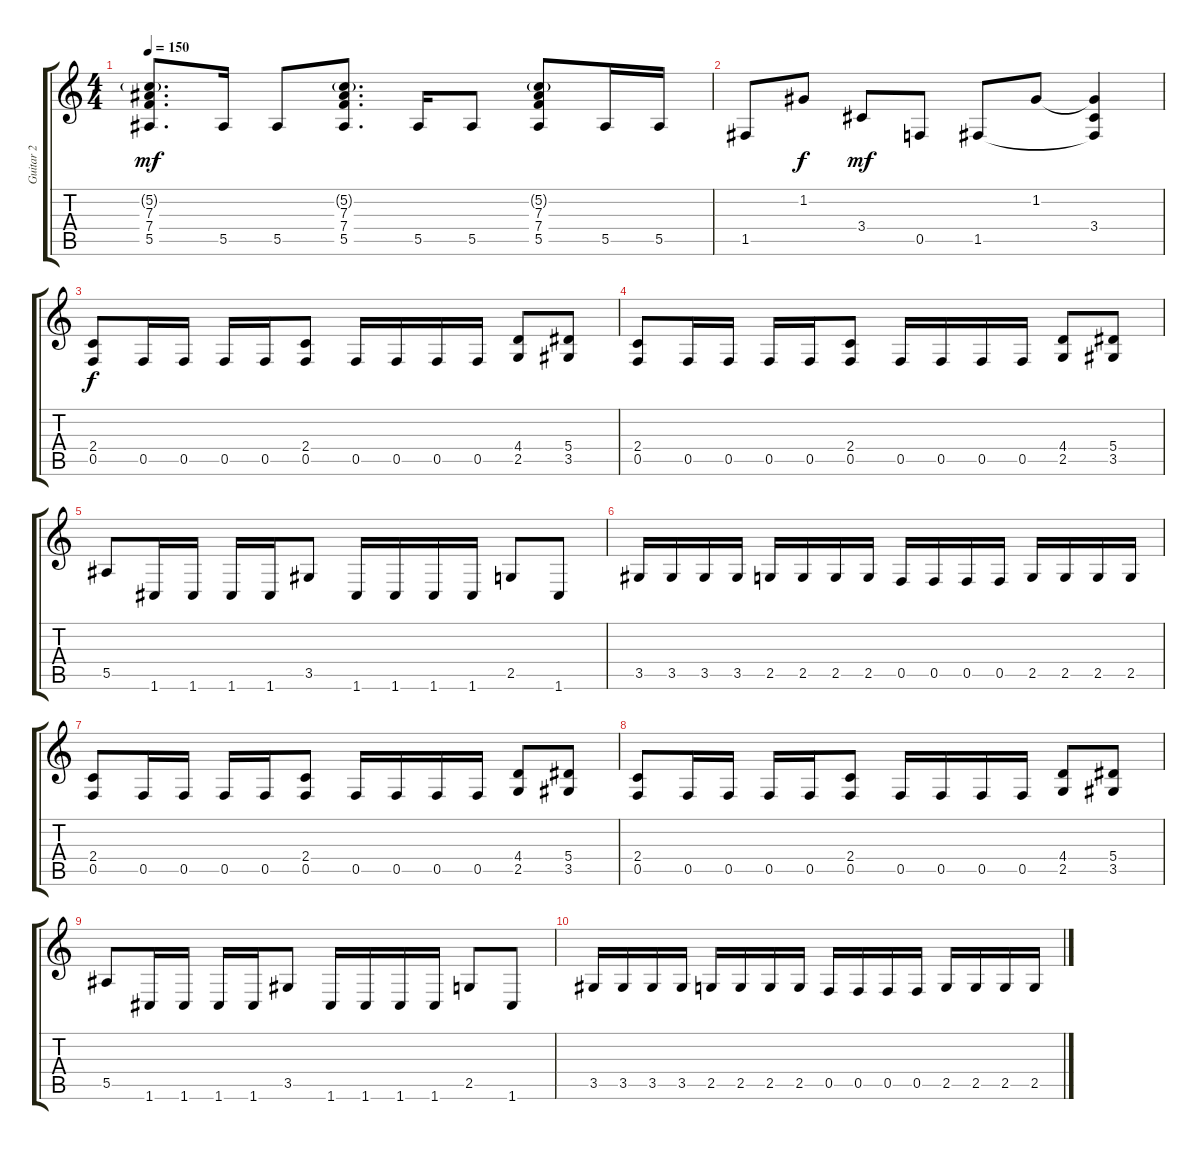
\track ("Guitar 2" "Guitar 2") {instrument distortionguitar}
\staff {score tabs}
\tuning (C4 G3 Eb3 Bb2 F2 C2) {hide}
\ts (4 4)
\tempo 150
\clef g2
\ks c
(5.2{g} 7.3 7.4 5.5).8{d dy mf} 5.5.16 5.5.8 (5.2{g} 7.3 7.4 5.5).8{d} 5.5.16 5.5.8 (5.2{g} 7.3 7.4 5.5).8 5.5.16 5.5.16 |
1.5.8 1.2.8{dy f} 3.4.8{dy mf} 0.5.8 1.5.8 1.2.8 (1.2{t} 3.4 1.5{t}).4 |
(2.4 0.5).8{dy f} 0.5.16 0.5.16 0.5.16 0.5.16 (2.4 0.5).8 0.5.16 0.5.16 0.5.16 0.5.16 (4.4 2.5).8 (5.4 3.5).8 |
(2.4 0.5).8 0.5.16 0.5.16 0.5.16 0.5.16 (2.4 0.5).8 0.5.16 0.5.16 0.5.16 0.5.16 (4.4 2.5).8 (5.4 3.5).8 |
5.5.8 1.6.16 1.6.16 1.6.16 1.6.16 3.5.8 1.6.16 1.6.16 1.6.16 1.6.16 2.5.8 1.6.8 |
3.5.16 3.5.16 3.5.16 3.5.16 2.5.16 2.5.16 2.5.16 2.5.16 0.5.16 0.5.16 0.5.16 0.5.16 2.5.16 2.5.16 2.5.16 2.5.16 |
(2.4 0.5).8 0.5.16 0.5.16 0.5.16 0.5.16 (2.4 0.5).8 0.5.16 0.5.16 0.5.16 0.5.16 (4.4 2.5).8 (5.4 3.5).8 |
(2.4 0.5).8 0.5.16 0.5.16 0.5.16 0.5.16 (2.4 0.5).8 0.5.16 0.5.16 0.5.16 0.5.16 (4.4 2.5).8 (5.4 3.5).8 |
5.5.8 1.6.16 1.6.16 1.6.16 1.6.16 3.5.8 1.6.16 1.6.16 1.6.16 1.6.16 2.5.8 1.6.8 |
3.5.16 3.5.16 3.5.16 3.5.16 2.5.16 2.5.16 2.5.16 2.5.16 0.5.16 0.5.16 0.5.16 0.5.16 2.5.16 2.5.16 2.5.16 2.5.16
